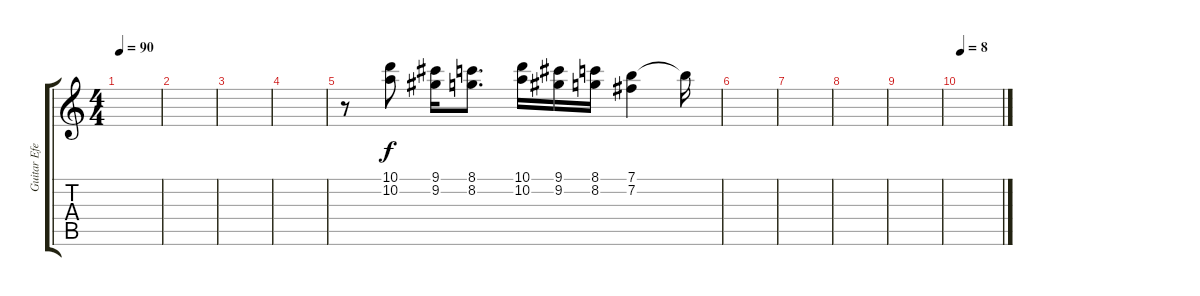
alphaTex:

\track ("Guitar Efect" "Guitar Efe") {instrument distortionguitar}
\staff {score tabs}
\tuning (E4 B3 G3 D3 A2 E2) {hide}
\ts (4 4)
\tempo 90
\clef g2
\ks c
|
|
|
|
r.8 (10.1 10.2).8 (9.1 9.2).16 (8.1 8.2).8{d} (10.1 10.2).16 (9.1 9.2).16 (8.1 8.2).16 (7.1 7.2).4 7.1{t}.16 |
|
|
|
|
\tempo 8
